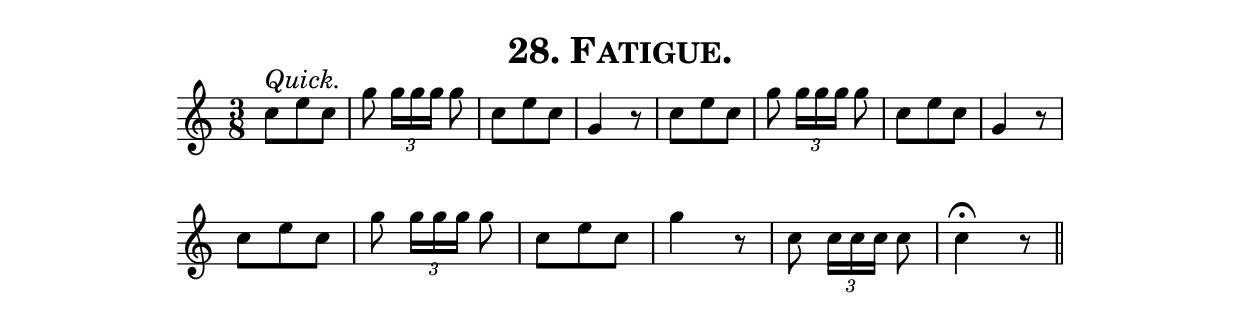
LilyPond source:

\version "2.8"
\paper{ line-width=15\cm indent=0\mm }

\header{ tagline="" title=\markup \smallCaps "28. Fatigue." }

tempomark = s1*0^\markup { \large { \italic Quick. } }

\score {
 \new Staff \relative c'' {
  \set Staff.midiInstrument = #"trumpet"
  \set Score.barNumberVisibility = ##f
  \clef treble
  \key c \major
  \autoBeamOff
  \time 3/8
  \tempomark 

  c8[ e c] |
  g' \times 2/3 { g16[ g g] } g8 |
  c,[ e c] |
  g4 r8 |
  c[ e c] |

  g' \times 2/3 { g16[ g g] } g8 |
  c,[ e c] |
  g4 r8 | \break
  c[ e c] |

  g' \times 2/3 { g16[ g g] } g8 |
  c,[ e c] |
  g'4 r8 |
  c, \times 2/3 { c16[ c c] } c8 |
  c4\fermata r8 \bar "||"

 }
 \layout { }
 \midi { \tempo 4=120 }
}
